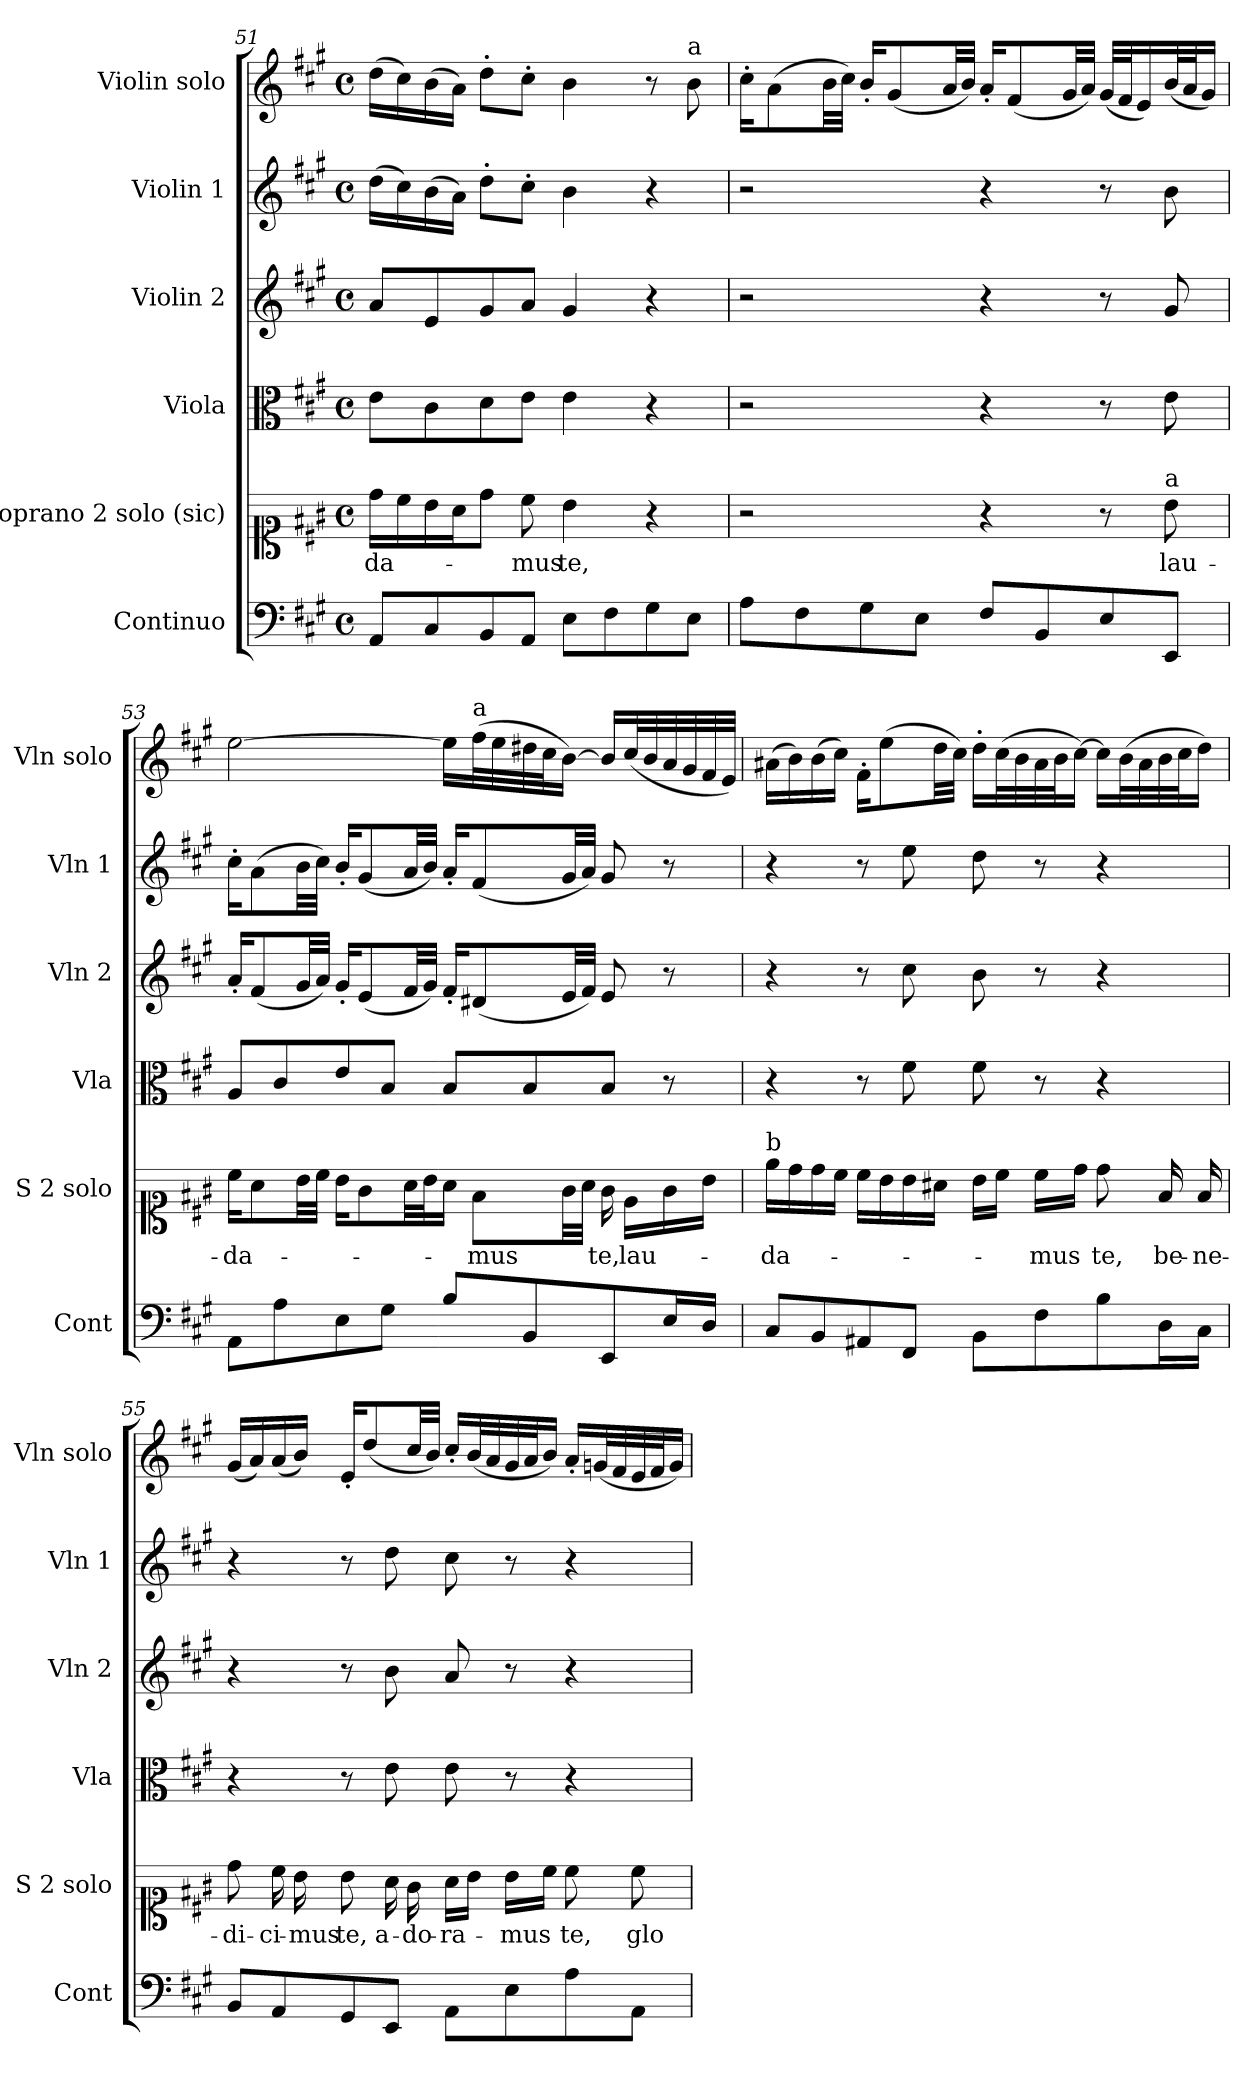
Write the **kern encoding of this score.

**kern	**kern	**text	**kern	**kern	**kern	**kern
*part6	*part5	*part5	*part4	*part3	*part2	*part1
*staff6	*staff5	*staff5	*staff4	*staff3	*staff2	*staff1
*I"Continuo	*I"Soprano 2 solo (sic)	*	*I"Viola	*I"Violin 2	*I"Violin 1	*I"Violin solo
*I'Cont	*I'S 2 solo	*	*I'Vla	*I'Vln 2	*I'Vln 1	*I'Vln solo
!!LO:LB:g=z
*clefF4	*clefC1	*	*clefC3	*clefG2	*clefG2	*clefG2
*k[f#c#g#]	*k[f#c#g#]	*	*k[f#c#g#]	*k[f#c#g#]	*k[f#c#g#]	*k[f#c#g#]
*M4/4	*M4/4	*	*M4/4	*M4/4	*M4/4	*M4/4
*met(c)	*met(c)	*	*met(c)	*met(c)	*met(c)	*met(c)
=51	=51	=51	=51	=51	=51	=51
!	!	!LO:LY:b	!	!	!	!
8AA/L	16dd\LL	-da-	8e\L	8a/L	(16dd\LL	(16dd\LL
.	16cc#\	.	.	.	16cc#\)	16cc#\)
8C#/	16b\	.	8c#\	8e/	(16b\	(16b\
.	16a\J	.	.	.	16a\JJ)	16a\JJ)
8BB/	8dd\J	.	8d\	8g#/	8dd'\L	8dd'\L
!	!	!LO:LY:b	!	!	!	!
8AA/J	8cc#\	-mus	8e\J	8a/J	8cc#'\J	8cc#'\J
!	!	!LO:LY:b	!	!	!	!
8E\L	4b\	te,	4e\	4g#/	4b\	4b\
8F#\	.	.	.	.	.	.
8G#\	4r	.	4r	4r	4r	8r
!	!	!	!	!	!	!LO:TX:a:t=a
8E\J	.	.	.	.	.	8b\
=52	=52	=52	=52	=52	=52	=52
8A\L	2r	.	2r	2r	2r	16cc#'\KL
.	.	.	.	.	.	(8a\
8F#\	.	.	.	.	.	.
.	.	.	.	.	.	32b\LL
.	.	.	.	.	.	32cc#\JJJ)
8G#\	.	.	.	.	.	16b'/KL
.	.	.	.	.	.	(8g#/
8E\J	.	.	.	.	.	.
.	.	.	.	.	.	32a/LL
.	.	.	.	.	.	32b/JJJ)
8F#/L	4r	.	4r	4r	4r	16a'/KL
.	.	.	.	.	.	(8f#/
8BB/	.	.	.	.	.	.
.	.	.	.	.	.	32g#/LL
.	.	.	.	.	.	32a/JJJ)
8E/	8r	.	8r	8r	8r	(32g#/LLL
.	.	.	.	.	.	32f#/J
.	.	.	.	.	.	16e/)
!	!LO:TX:a:t=a	!	!	!	!	!
!	!	!LO:LY:b	!	!	!	!
8EE/J	8b\	lau-	8e\	8g#/	8b\	(32b/L
.	.	.	.	.	.	32a/J
.	.	.	.	.	.	16g#/JJ)
=53	=53	=53	=53	=53	=53	=53
!	!	!LO:LY:b	!	!	!	!
8AA\L	16cc#\KL	-da-	8A/L	16a'/KL	16cc#'\KL	[2ee\
.	8a\	.	.	(8f#/	(8a\	.
8A\	.	.	8c#/	.	.	.
.	32b\LL	.	.	32g#/LL	32b\LL	.
.	32cc#\JJJ	.	.	32a/JJJ)	32cc#\JJJ)	.
8E\	16b\KL	.	8e/	16g#'/KL	16b'/KL	.
.	8g#\	.	.	(8e/	(8g#/	.
8G#\J	.	.	8B/J	.	.	.
.	32a\LL	.	.	32f#/LL	32a/LL	.
.	32b\J	.	.	32g#/JJJ)	32b/JJJ)	.
8B/L	16a\JJ	.	8B/L	16f#'/KL	16a'/KL	16ee\LL]
!	!	!	!	!	!	!LO:TX:a:t=a
!	!	!LO:LY:b	!	!	!	!
.	8f#\L	-mus	.	(8d#X/	(8f#/	(32ff#\L
.	.	.	.	.	.	32ee\
8BB/	.	.	8B/	.	.	32dd#X\
.	.	.	.	.	.	32cc#\J
.	32g#\LL	.	.	32e/LL	32g#/LL	[16b\JJ)
.	32a\JJJ	.	.	32f#/JJJ)	32a/JJJ)	.
!	!	!LO:LY:b	!	!	!	!
8EE/	16g#\	te,	8B/J	8e/	8g#/	16b/LL]
!	!	!LO:LY:b	!	!	!	!
.	16e\LL	lau-	.	.	.	(32cc#/L
.	.	.	.	.	.	32b/
16E/L	16g#\	.	8r	8r	8r	32a/
.	.	.	.	.	.	32g#/
16D/JJ	16b\JJ	.	.	.	.	32f#/
.	.	.	.	.	.	32e/JJJ)
!!LO:LB:g=z
=54	=54	=54	=54	=54	=54	=54
!	!LO:TX:a:t=b	!	!	!	!	!
!	!	!LO:LY:b	!	!	!	!
8C#/L	16ee\LL	-da-	4r	4r	4r	(16a#X\LL
.	16dd\	.	.	.	.	16b\)
8BB/	16dd\	.	.	.	.	(16b\
.	16cc#\JJ	.	.	.	.	16cc#\JJ)
8AA#X/	16cc#\LL	.	8r	8r	8r	16f#'\KL
.	16b\	.	.	.	.	(8ee\
8FF#/J	16b\	.	8f#\	8cc#\	8ee\	.
.	16a#X\JJ	.	.	.	.	32dd\LL
.	.	.	.	.	.	32cc#\JJJ)
8BB\L	16b\LL	.	8f#\	8b\	8dd\	16dd'\LL
.	16cc#\JJ	.	.	.	.	(32cc#\L
.	.	.	.	.	.	32b\
!	!	!LO:LY:b	!	!	!	!
8F#\	16cc#\LL	-mus	8r	8r	8r	32a#\
.	.	.	.	.	.	32b\J
.	16dd\JJ	.	.	.	.	[16cc#\JJ)
!	!	!LO:LY:b	!	!	!	!
8B\	8dd\	te,	4r	4r	4r	16cc#\LL]
.	.	.	.	.	.	(32b\L
.	.	.	.	.	.	32a#\
!	!	!LO:LY:b	!	!	!	!
16D\L	16f#/	be-	.	.	.	32b\
.	.	.	.	.	.	32cc#\J
!	!	!LO:LY:b	!	!	!	!
16C#\JJ	16f#/	-ne-	.	.	.	16dd\JJ)
=55	=55	=55	=55	=55	=55	=55
!	!	!LO:LY:b	!	!	!	!
8BB/L	8dd\	-di-	4r	4r	4r	(16g#/LL
.	.	.	.	.	.	16a/)
!	!	!LO:LY:b	!	!	!	!
8AA/	16cc#\	-ci-	.	.	.	(16a/
!	!	!LO:LY:b	!	!	!	!
.	16b\	-mus	.	.	.	16b/JJ)
!	!	!LO:LY:b	!	!	!	!
8GG#/	8b\	te,	8r	8r	8r	16e'/KL
.	.	.	.	.	.	(8dd/
!	!	!LO:LY:b	!	!	!	!
8EE/J	16a\	a-	8e\	8b\	8dd\	.
!	!	!LO:LY:b	!	!	!	!
.	16g#\	-do-	.	.	.	32cc#/LL
.	.	.	.	.	.	32b/JJJ)
!	!	!LO:LY:b	!	!	!	!
8AA\L	16a\LL	-ra-	8e\	8a/	8cc#\	16cc#'/LL
.	16b\JJ	.	.	.	.	(32b/L
.	.	.	.	.	.	32a/
!	!	!LO:LY:b	!	!	!	!
8E\	16b\LL	-mus	8r	8r	8r	32g#/
.	.	.	.	.	.	32a/J
.	16cc#\JJ	.	.	.	.	16b/JJ)
!	!	!LO:LY:b	!	!	!	!
8A\	8cc#\	te,	4r	4r	4r	16a'/LL
.	.	.	.	.	.	(32gn/L
.	.	.	.	.	.	32f#/
!	!	!LO:LY:b	!	!	!	!
8AA\J	8cc#\	glo-	.	.	.	32e/
.	.	.	.	.	.	32f#/J
.	.	.	.	.	.	16g/JJ)
=	=	=	=	=	=	=
*-	*-	*-	*-	*-	*-	*-
